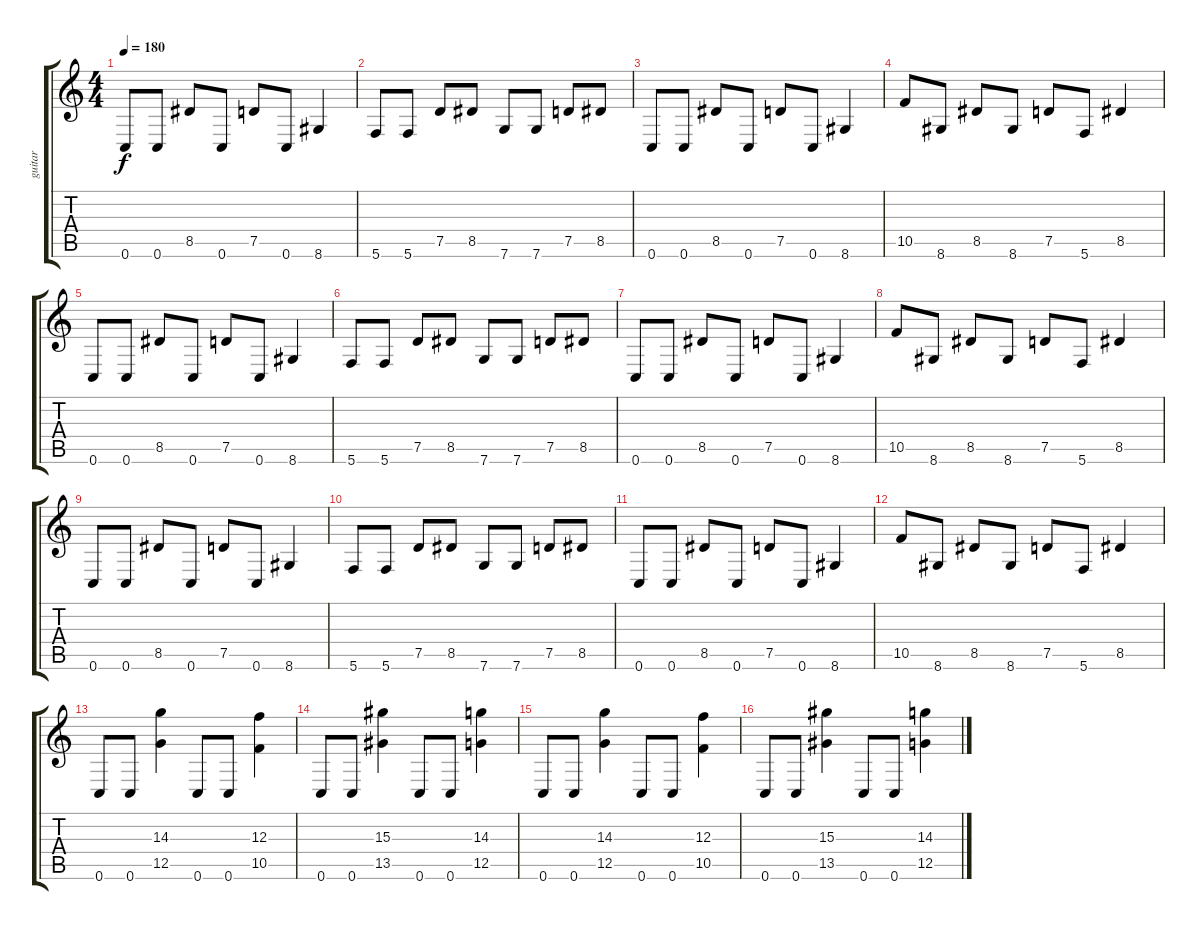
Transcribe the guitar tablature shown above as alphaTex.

\track ("guitar" "guitar") {instrument distortionguitar}
\staff {score tabs}
\tuning (D4 A3 F3 C3 G2 C2) {hide}
\ts (4 4)
\tempo 180
\clef g2
\ks c
0.6.8{dy f} 0.6.8 8.5.8 0.6.8 7.5.8 0.6.8 8.6.4 |
5.6.8 5.6.8 7.5.8 8.5.8 7.6.8 7.6.8 7.5.8 8.5.8 |
0.6.8 0.6.8 8.5.8 0.6.8 7.5.8 0.6.8 8.6.4 |
10.5.8 8.6.8 8.5.8 8.6.8 7.5.8 5.6.8 8.5.4 |
0.6.8 0.6.8 8.5.8 0.6.8 7.5.8 0.6.8 8.6.4 |
5.6.8 5.6.8 7.5.8 8.5.8 7.6.8 7.6.8 7.5.8 8.5.8 |
0.6.8 0.6.8 8.5.8 0.6.8 7.5.8 0.6.8 8.6.4 |
10.5.8 8.6.8 8.5.8 8.6.8 7.5.8 5.6.8 8.5.4 |
0.6.8 0.6.8 8.5.8 0.6.8 7.5.8 0.6.8 8.6.4 |
5.6.8 5.6.8 7.5.8 8.5.8 7.6.8 7.6.8 7.5.8 8.5.8 |
0.6.8 0.6.8 8.5.8 0.6.8 7.5.8 0.6.8 8.6.4 |
10.5.8 8.6.8 8.5.8 8.6.8 7.5.8 5.6.8 8.5.4 |
0.6.8 0.6.8 (14.3 12.5).4 0.6.8 0.6.8 (12.3 10.5).4 |
0.6.8 0.6.8 (15.3 13.5).4 0.6.8 0.6.8 (14.3 12.5).4 |
0.6.8 0.6.8 (14.3 12.5).4 0.6.8 0.6.8 (12.3 10.5).4 |
0.6.8 0.6.8 (15.3 13.5).4 0.6.8 0.6.8 (14.3 12.5).4
